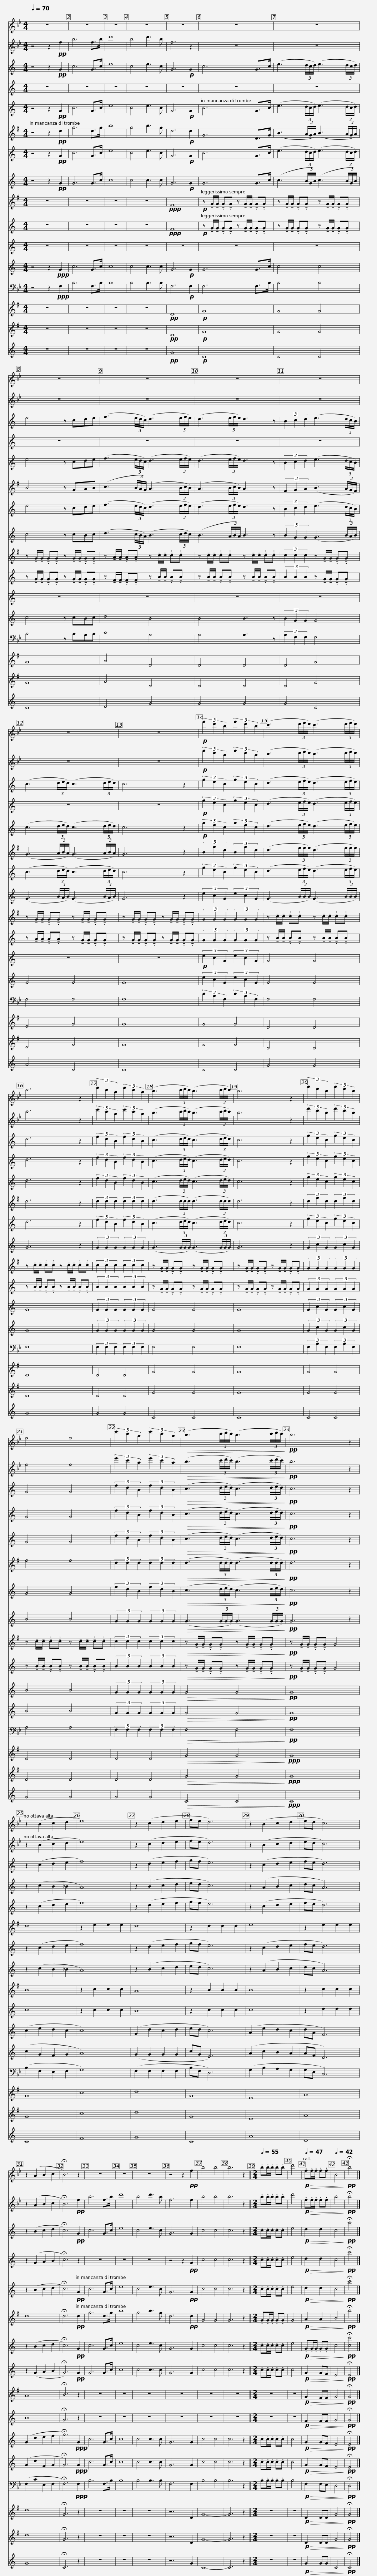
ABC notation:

X:1
%%score 1 2 3 4 5 6 7 8 9 10 11 12 13 14 15 16
L:1/8
Q:1/4=70
M:4/4
I:linebreak $
K:Bb
V:1 treble transpose=12
V:2 treble
V:3 treble transpose=-2
V:4 treble transpose=-2
V:5 treble transpose=-2
V:6 treble transpose=-9
V:7 treble transpose=-2
V:8 treble transpose=-2
V:9 treble transpose=-9
V:10 treble transpose=-14
V:11 treble transpose=-14
V:12 treble transpose=-14
V:13 bass
V:14 treble transpose=-21
V:15 treble transpose=-21
V:16 treble transpose=-26
V:1
 z8 | z8 | z8 | z8 | z8 | %5
 z8 | z8 |$ z8 | z8 | z8 | %10
 z8 | z8 |$ z8 |!p! (3f'2 d'2 b2 (3f'2 d'2 b2 | (c'3 (3d'/e'/d'/) (c'3 (3d'/e'/d'/) | %15
 c'6 z2 | (3e'2 c'2 a2 (3e'2 c'2 a2 |$ (b3 (3c'/d'/c'/) (b3 (3c'/d'/c'/) | b6 z2 | (3f'2 d'2 b2 (3f'2 d'2 b2 | %20
 f4 f4 | (3e'2 c'2 a2 (3e'2 c'2 a2 |$!>(! (b3 (3c'/d'/c'/) (b3 (3c'/d'/c'/)!>)! |!pp! b6 z2 | z2 (B2 c2 d2 | %25
 e8) | z2 (c2 d2 e2 | fe d6) | z2 (B2 c2 d2 | ed c6) | %30
 z2 (A2 B2 c2 |$ !fermata!B6) z2 | z8 | z8 | z8 | %35
 z4 z2!pp! f2 | b4 b4 | b6 z2 ||[M:2/4][Q:1/4=55] .b.b/.b/ .b.b | d'4 | %40
!p![Q:1/4=47]!>(! .f.f/.f/ .f.f |[Q:1/4=42] B4!>)! |!pp! !fermata!b4 |] %43
V:2
 z4 z2!pp! f2 | b6 f>b | d'8 | b4 d'3 b | f6 z2 | %5
 z8 | z8 |$ z8 | z8 | z8 | %10
 z8 | z8 |$ z8 |!p! (3f'2 d'2 b2 (3f'2 d'2 b2 | (c'3 (3d'/e'/d'/) (c'3 (3d'/e'/d'/) | %15
 c'6 z2 | (3e'2 c'2 a2 (3e'2 c'2 a2 |$ (b3 (3c'/d'/c'/) (b3 (3c'/d'/c'/) | b6 z2 | (3f'2 d'2 b2 (3f'2 d'2 b2 | %20
 f4 f4 | (3e'2 c'2 a2 (3e'2 c'2 a2 |$!>(! (b3 (3c'/d'/c'/) (b3 (3c'/d'/c'/)!>)! |!pp! b6 z2 | z2 (B2 c2 d2 | %25
 e8) | z2 (c2 d2 e2 | fe d6) | z2 (B2 c2 d2 | ed c6) | %30
 z2 (A2 B2 c2 |$ !fermata!B6)!pp! f2 | b6 f>b | d'8 | b4 d'3 b | %35
 f6 f2 | b4 b4 | b6 z2 ||[M:2/4] .b.b/.b/ .b.b | d'4 | %40
!p!!>(! .f.f/.f/ .f.f | b4!>)! |!pp! !fermata!b4 |] %43
V:3
[K:C] z4 z2!pp! G2 | c6 G>c | e8 | c4 e3 c | G6!p! G2 | %5
 c6 G>c | (e3 (3d/c/d/) (e3 (3d/c/d/) |$ e4 z cde | (f3 (3e/d/c/) (d3 (3e/f/e/) | (d3 (3e/f/e/) d3 z | %10
 (3B2 c2 d2 (e3 (3d/c/B/) | (c3 (3d/e/d/) (c3 (3d/e/d/) |$ c6 z2 | (3g2 e2 c2 (3g2 e2 c2 | (d3 (3e/f/e/) (d3 (3e/f/e/) | %15
 d6 z2 | (3f2 d2 B2 (3f2 d2 B2 |$ (c3 (3d/e/d/) (c3 (3d/e/d/) | c6 z2 | (3g2 e2 c2 (3g2 e2 c2 | %20
 G4 G4 | (3f2 d2 B2 (3f2 d2 B2 |$!>(! (c3 (3d/e/d/) (c3 (3d/e/d/)!>)! |!pp! c6 z2 | z2 (c2 d2 e2 | %25
 f8) | z2 (d2 e2 f2 | gf e6) | z2 (c2 d2 e2 | fe d6) | %30
 z2 (B2 c2 d2 |$ !fermata!c6)!pp! G2 | c6 G>c | e8 | c4 e3 c | %35
 G6 G2 | c4 c4 | c6 z2 ||[M:2/4] .c.c/.c/ .c.c | e4 | %40
!p!!>(! d2 d2 | c4!>)! |!pp! !fermata!c'4 |] %43
V:4
[K:C] z8 | z8 | z8 | z8 | z8 | %5
 z8 | z8 |$ z8 | z8 | z8 | %10
 z8 | z8 |$ z8 |!p! (3g2 e2 c2 (3g2 e2 c2 | (d3 (3e/f/e/) (d3 (3e/f/e/) | %15
 d6 z2 | (3f2 d2 B2 (3f2 d2 B2 |$ (c3 (3d/e/d/) (c3 (3d/e/d/) | c6 z2 | (3g2 e2 c2 (3g2 e2 c2 | %20
 G4 G4 | (3f2 d2 B2 (3f2 d2 B2 |$!>(! (c3 (3d/e/d/) (c3 (3d/e/d/)!>)! |!pp! c6 z2 | z2 (c2 B2 _B2 | %25
 A8) | z2 (B2 c2 d2 | ed c6) | z2 (A2 B2 c2 | dc A6) | %30
 z2 (G2 A2 B2 |$ !fermata!c6) z2 | z8 | z8 | z8 | %35
 z4 z2!pp! G2 | c4 c4 | c6 z2 ||[M:2/4] .c.c/.c/ .c.c | e4 | %40
!p!!>(! d2 d2 | c4!>)! |!pp! !fermata!c'4 |] %43
V:5
[K:C] z4 z2!pp! G2 | c6 G>c | e8 | c4 e3 c | G6!p! G2 | %5
 c6 G>c | (e3 (3d/c/d/) (e3 (3d/c/d/) |$ e4 z cde | (f3 (3e/d/c/) (d3 (3e/f/e/) | (d3 (3e/f/e/) d3 z | %10
 (3B2 c2 d2 (e3 (3d/c/B/) | (c3 (3d/e/d/) (c3 (3d/e/d/) |$ c6 z2 |!p! (3g2 e2 c2 (3g2 e2 c2 | (d3 (3e/f/e/) (d3 (3e/f/e/) | %15
 d6 z2 | (3f2 d2 B2 (3f2 d2 B2 |$ (c3 (3d/e/d/) (c3 (3d/e/d/) | c6 z2 | (3g2 e2 c2 (3g2 e2 c2 | %20
 G4 G4 | (3f2 d2 B2 (3f2 d2 B2 |$!>(! (c3 (3d/e/d/) (c3 (3d/e/d/)!>)! |!pp! c6 z2 | z2 (c2 d2 e2 | %25
 f8) | z2 (d2 e2 f2 | gf e6) | z2 (c2 d2 e2 | fe d6) | %30
 z2 (B2 c2 d2 |$ !fermata!c6)!pp! G2 | c6 G>c | e8 | c4 e3 c | %35
 G6!pp! G2 | c4 c4 | c6 z2 ||[M:2/4] .c.c/.c/ .c.c | e4 | %40
!p!!>(! d2 d2 | c4!>)! |!pp! !fermata!c'4 |] %43
V:6
[K:G] z4 z2!pp! d2 | g6 d>g | b8 | g4 b3 g | d6!p! d2 | %5
 G6 D>G | (B3 (3A/G/A/) (B3 (3A/G/A/) |$ B4 z GAB | (c3 (3B/A/G/) (A3 (3B/c/B/) | (A3 (3B/c/B/) A3 z | %10
 (3F2 G2 A2 (B3 (3A/G/F/) | (G3 (3A/B/A/) (G3 (3A/B/A/) |$ G6 z2 | (3B2 g2 d2 (3B2 g2 d2 | (d3 (3f/f/f/) (d3 (3f/f/f/) | %15
 d6 z2 | (3d2 d2 d2 (3d2 d2 d2 |$ (d3 (3d/d/d/) (d3 (3d/d/d/) | d6 z2 | (3d2 g2 d2 (3d2 g2 d2 | %20
 f4 f4 | (3d2 d2 d2 (3d2 d2 d2 |$!>(! (d3 (3d/d/d/) (d3 (3d/d/d/)!>)! |!pp! d6 z2 | d8 | %25
 z2 e2 e2 e2 | d8 | z2 d2 d2 d2 | e8 | z2 e2 e2 e2 | %30
 d8 |$ !fermata!d6!pp! d2 | g6 d>g | b8 | g4 b3 g | %35
 d6!pp! d2 | G4 G4 | G6 z2 ||[M:2/4] .G.G/.G/ .G.G | G4 | %40
!p!!>(! A2 A2 | B4!>)! |!pp! !fermata!b4 |] %43
V:7
[K:C] z4 z2!pp! G2 | c6 G>c | e8 | c4 e3 c | G6!p! G2 | %5
 c6 G>c | (e3 (3d/c/d/) (e3 (3d/c/d/) |$ e4 z cde | (f3 (3e/d/c/) (d3 (3e/f/e/) | (d3 (3e/f/e/) d3 z | %10
 (3B2 c2 d2 (e3 (3d/c/B/) | (c3 (3d/e/d/) (c3 (3d/e/d/) |$ c6 z2 | (3g2 e2 c2 (3g2 e2 c2 | (d3 (3e/f/e/) (d3 (3e/f/e/) | %15
 d6 z2 | (3f2 d2 B2 (3f2 d2 B2 |$ (c3 (3d/e/d/) (c3 (3d/e/d/) | c6 z2 | (3g2 e2 c2 (3g2 e2 c2 | %20
 G4 G4 | (3f2 d2 B2 (3f2 d2 B2 |$!>(! (c3 (3d/e/d/) (c3 (3d/e/d/)!>)! |!pp! c6 z2 | z2 (c2 d2 e2 | %25
 f8) | z2 (d2 e2 f2 | gf e6) | z2 (c2 d2 e2 | fe d6) | %30
 z2 (B2 c2 d2 |$ !fermata!c6)!pp! G2 | c6 G>c | e8 | c4 e3 c | %35
 G6 G2 | c4 c4 | c6 z2 ||[M:2/4] .c.c/.c/ .c.c | e4 | %40
!p!!>(! .G.G/.G/ .G.G | c4!>)! |!pp! !fermata![cc']4 |] %43
V:8
[K:C] z4 z2!pp! G2 | G6 G>c | c8 | c4 c3 c | G6!p! G2 | %5
 G6 G>c | (c3 (3B/G/B/) (c3 (3B/G/B/) |$ c4 z cBc | (d3 (3c/B/A/) (B3 (3c/d/c/) | (B3 (3A/B/A/) B3 z | %10
 (3B2 G2 G2 (G3 (3B/A/B/) | (G3 (3B/A/B/) (G3 (3B/A/B/) |$ G6 z2 | (3e2 c2 G2 (3e2 c2 G2 | (G3 (3B/B/B/) (G3 (3B/B/B/) | %15
 G6 z2 | (3G2 G2 G2 (3G2 G2 G2 |$ (G3 (3G/G/G/) (G3 (3G/G/G/) | G6 z2 | (3G2 c2 G2 (3G2 c2 G2 | %20
 B4 B4 | (3G2 G2 G2 (3G2 G2 G2 |$!>(! (G3 (3G/G/G/) (G3 (3G/G/G/)!>)! |!pp! G6 z2 | z2 (c2 B2 _B2 | %25
 A8) | z2 (B2 c2 d2 | ed c6) | z2 (A2 B2 c2 | dc A6) | %30
 z2 (G2 A2 B2 |$ !fermata!G6)!pp! G2 | G6 G>c | c8 | c4 c3 c | %35
 G6 G2 | c4 c4 | c6 z2 ||[M:2/4] .c.c/.c/ .c.c | c4 | %40
!p!!>(! G2 GF | E4!>)! |!pp! !fermata!E4 |] %43
V:9
[K:G] z8 | z8 | z8 | z8 |!ppp! F8 | %5
!p! z !tenuto!G/!tenuto!G/ !tenuto!.G!tenuto!.G z !tenuto!G/!tenuto!G/ !tenuto!.G!tenuto!.G | z !tenuto!G/!tenuto!G/ !tenuto!.G!tenuto!.G z !tenuto!G/!tenuto!G/ !tenuto!.G!tenuto!.G |$ z !tenuto!G/!tenuto!G/ !tenuto!.G!tenuto!.G z !tenuto!G/!tenuto!G/ !tenuto!.G!tenuto!.G | z !tenuto!A/!tenuto!A/ !tenuto!.A!tenuto!.A z !tenuto!c/!tenuto!c/ !tenuto!.c!tenuto!.c | z !tenuto!c/!tenuto!c/ !tenuto!.c!tenuto!.c z !tenuto!c/!tenuto!c/ !tenuto!.c!tenuto!.c | %10
 (3c2 c2 c2 z !tenuto!G/!tenuto!G/ !tenuto!.G!tenuto!.G | z !tenuto!G/!tenuto!G/ !tenuto!.G!tenuto!.G z !tenuto!G/!tenuto!G/ !tenuto!.G!tenuto!.G |$ z !tenuto!G/!tenuto!G/ !tenuto!.G!tenuto!.G z !tenuto!G/!tenuto!G/ !tenuto!.G!tenuto!.G | (3G2 G2 G2 (3G2 G2 G2 | z !tenuto!c/!tenuto!c/ !tenuto!.c!tenuto!.c z !tenuto!c/!tenuto!c/ !tenuto!.c!tenuto!.c | %15
 z !tenuto!c/!tenuto!c/ !tenuto!.c!tenuto!.c z !tenuto!c/!tenuto!c/ !tenuto!.c!tenuto!.c | (3c2 c2 c2 (3c2 c2 c2 |$ z !tenuto!G/!tenuto!G/ !tenuto!.G!tenuto!.G z !tenuto!G/!tenuto!G/ !tenuto!.G!tenuto!.G | z !tenuto!G/!tenuto!G/ !tenuto!.G!tenuto!.G z !tenuto!G/!tenuto!G/ !tenuto!.G!tenuto!.G | (3G2 G2 G2 (3G2 G2 G2 | %20
 z !tenuto!c/!tenuto!c/ !tenuto!.c!tenuto!.c z !tenuto!c/!tenuto!c/ !tenuto!.c!tenuto!.c | (3c2 c2 c2 (3c2 c2 c2 |$!>(! z !tenuto!G/!tenuto!G/ !tenuto!.G!tenuto!.G z !tenuto!G/!tenuto!G/ !tenuto!.G!tenuto!.G!>)! |!pp! z !tenuto!G/!tenuto!G/ !tenuto!.G!tenuto!.G G4 | B8 | %25
 z2 c2 c2 c2 | A8 | z2 B2 B2 B2 | B8 | z2 c2 c2 c2 | %30
 A8 |$ !fermata!B6 z2 | z8 | z8 | z8 | %35
 z8 | z8 | z8 ||[M:2/4] z4 | z4 | %40
!p!!>(! G2 FF | G4!>)! |!pp! !fermata!G4 |] %43
V:10
[K:C] z8 | z8 | z8 | z8 |!ppp! F8 | %5
!p! z !tenuto!G/!tenuto!G/ !tenuto!.G!tenuto!.G z !tenuto!G/!tenuto!G/ !tenuto!.G!tenuto!.G | z !tenuto!G/!tenuto!G/ !tenuto!.G!tenuto!.G z !tenuto!G/!tenuto!G/ !tenuto!.G!tenuto!.G |$ z !tenuto!G/!tenuto!G/ !tenuto!.G!tenuto!.G z !tenuto!G/!tenuto!G/ !tenuto!.G!tenuto!.G | z !tenuto!F/!tenuto!F/ !tenuto!.F!tenuto!.F z !tenuto!B/!tenuto!B/ !tenuto!.B!tenuto!.B | z !tenuto!B/!tenuto!B/ !tenuto!.B!tenuto!.B z !tenuto!B/!tenuto!B/ !tenuto!.B!tenuto!.B | %10
 (3B2 B2 B2 z !tenuto!G/!tenuto!G/ !tenuto!.G!tenuto!.G | z !tenuto!A/!tenuto!A/ !tenuto!.A!tenuto!.A z !tenuto!G/!tenuto!G/ !tenuto!.G!tenuto!.G |$ z !tenuto!G/!tenuto!G/ !tenuto!.G!tenuto!.G z !tenuto!G/!tenuto!G/ !tenuto!.G!tenuto!.G | (3G2 G2 G2 (3G2 G2 G2 | z !tenuto!B/!tenuto!B/ !tenuto!.B!tenuto!.B z !tenuto!B/!tenuto!B/ !tenuto!.B!tenuto!.B | %15
 z !tenuto!B/!tenuto!B/ !tenuto!.B!tenuto!.B z !tenuto!B/!tenuto!B/ !tenuto!.B!tenuto!.B | (3B2 B2 B2 (3B2 B2 B2 |$ z !tenuto!G/!tenuto!G/ !tenuto!.G!tenuto!.G z !tenuto!G/!tenuto!G/ !tenuto!.G!tenuto!.G | z !tenuto!G/!tenuto!G/ !tenuto!.G!tenuto!.G z !tenuto!G/!tenuto!G/ !tenuto!.G!tenuto!.G | (3G2 G2 G2 (3G2 G2 G2 | %20
 z !tenuto!B/!tenuto!B/ !tenuto!.B!tenuto!.B z !tenuto!B/!tenuto!B/ !tenuto!.B!tenuto!.B | (3B2 B2 B2 (3B2 B2 B2 |$!>(! z !tenuto!G/!tenuto!G/ !tenuto!.G!tenuto!.G z !tenuto!G/!tenuto!G/ !tenuto!.G!tenuto!.G!>)! |!pp! z !tenuto!G/!tenuto!G/ !tenuto!.G!tenuto!.G G4 | c8 | %25
 z2 c2 c2 c2 | B8 | z2 c2 c2 c2 | c8 | z2 d2 d2 d2 | %30
 B8 |$ !fermata!G6 z2 | z8 | z8 | z8 | %35
 z8 | z8 | z8 ||[M:2/4] z4 | z4 | %40
!p!!>(! F2 FF | G4!>)! |!pp! !fermata!G4 |] %43
V:11
[K:C] z8 | z8 | z8 | z8 | z8 | %5
 z8 | z8 |$ z8 | z8 | z8 | %10
 z8 | z8 |$ z8 |!p! (3e2 c2 G2 (3e2 c2 G2 | G4 G4 | %15
 G8 | (3G2 G2 G2 (3G2 G2 G2 |$ G4 G4 | G8 | (3G2 c2 G2 (3G2 c2 G2 | %20
 B4 B4 | (3G2 G2 G2 (3G2 G2 G2 |$!>(! G4 G4!>)! |!pp! G8 | (c2 e2 d2 c2 | %25
 c8) | (G2 d2 c2 d2 | ed c6) | (A2 e2 d2 c2 | dA F6) | %30
 (G2 d2 e2 f2 |$ !fermata!g6)!ppp! G2 | c6 G>c | c8 | c4 c3 c | %35
 G6 G2 | c4 c4 | c6 z2 ||[M:2/4] .c.c/.c/ .c.c | c4 | %40
!p!!>(! G2 GF | E4!>)! |!pp! !fermata!E4 |] %43
V:12
[K:C] z4 z2!ppp! G2 | c6 G>c | c8 | c4 c3 c | G6!p! G2 | %5
 G6 G>c | c4 c4 |$ c4 z cBc | d4 B4 | B4 B3 z | %10
 (3B2 G2 G2 G4 | G4 G4 |$ G8 | (3e2 c2 G2 (3e2 c2 G2 | G4 G4 | %15
 G8 | (3G2 G2 G2 (3G2 G2 G2 |$ G4 G4 | G8 | (3G2 c2 G2 (3G2 c2 G2 | %20
 B4 B4 | (3G2 G2 G2 (3G2 G2 G2 |$!>(! G4 G4!>)! |!pp! G8 | (c2 G2 F2 G2 | %25
 A8) | (G2 G2 G2 G2 | cG E6) | (A2 c2 B2 A2 | AF D6) | %30
 (G2 d2 F2 G2 |$ !fermata!G6)!ppp! G2 | c6 G>c | c8 | c4 c3 c | %35
 G6 G2 | c4 c4 | c6 z2 ||[M:2/4] .c.c/.c/ .c.c | c4 | %40
!p!!>(! G2 GF | E4!>)! |!pp! !fermata!E4 |] %43
V:13
 z4 z2!ppp! F,2 | B,6 F,>B, | B,8 | B,4 B,3 B, | F,6!p! F,2 | %5
 F,6 F,>B, | B,4 B,4 |$ B,4 z B,A,B, | C4 A,4 | A,4 A,3 z | %10
 (3A,2 F,2 F,2 F,4 | F,4 F,4 |$ F,8 | (3D2 B,2 F,2 (3D2 B,2 F,2 | F,4 F,4 | %15
 F,8 | (3F,2 F,2 F,2 (3F,2 F,2 F,2 |$ F,4 F,4 | F,8 | (3F,2 B,2 F,2 (3F,2 B,2 F,2 | %20
 A,4 A,4 | (3F,2 F,2 F,2 (3F,2 F,2 F,2 |$!>(! F,4 F,4!>)! |!pp! F,8 | (B,2 F,2 E,2 F,2 | %25
 G,8) | (F,2 F,2 F,2 F,2 | B,F, D,6) | (G,2 B,2 A,2 G,2 | G,E, C,6) | %30
 (F,2 C2 E,2 F,2 |$ !fermata!F,6)!ppp! F,2 | B,6 F,>B, | B,8 | B,4 B,3 B, | %35
 F,6 F,2 | B,4 B,4 | B,6 z2 ||[M:2/4] .B,.B,/.B,/ .B,.B, | B,4 | %40
!p!!>(! F,2 F,E, | D,4!>)! |!pp! !fermata!D,4 |] %43
V:14
[K:G] z8 | z8 | z8 | z8 |!pp! D8 | %5
!p! G8 | G4 G4 |$ G8 | A4 D4 | D4 D4 | %10
 D4 G4 | E4 G4 |$ G8 | G4 G4 | D4 D4 | %15
 D8 | D4 D4 |$ G4 G4 | G8 | G4 G4 | %20
 D4 D4 | D4 D4 |$!>(! G4 G4!>)! |!ppp! G8 | G8 | %25
 c8 | d8 | G8 | E8 | A8 | %30
 d8 |$ !fermata!G6 z2 | z8 | z8 | z8 | %35
 z6 D2 | G8- | G6 z2 ||[M:2/4] z4 | z4 | %40
!p!!>(! D2 DD | G4!>)! |!pp! !fermata!G4 |] %43
V:15
[K:G] z8 | z8 | z8 | z8 |!pp! D8 | %5
!p! G8 | G4 G4 |$ G8 | A4 D4 | D4 D4 | %10
 D4 G4 | E4 G4 |$ G8 | G4 G4 | D4 D4 | %15
 D8 | D4 D4 |$ G4 G4 | G8 | G4 G4 | %20
 D4 D4 | D4 D4 |$!>(! G4 G4!>)! |!ppp! G8 | G8 | %25
 c8 | d8 | G8 | E8 | A8 | %30
 d8 |$ !fermata!G6 z2 | z8 | z8 | z8 | %35
 z6 D2 | G8- | G6 z2 ||[M:2/4] z4 | z4 | %40
!p!!>(! D2 DD | G4!>)! |!pp! !fermata!G4 |] %43
V:16
[K:C] z8 | z8 | z8 | z8 |!pp! G8 | %5
!p! C8 | C4 C4 |$ C8 | D4 G4 | G4 G4 | %10
 G4 C4 | A4 C4 |$ C8 | C4 C4 | G4 G4 | %15
 G8 | G4 G4 |$ C4 C4 | C8 | C4 C4 | %20
 G4 G4 | G4 G4 |$!>(! C4 C4!>)! |!ppp! C8 | C8 | %25
 F8 | G8 | C8 | A8 | D8 | %30
 G8 |$ !fermata!C6 z2 | z8 | z8 | z8 | %35
 z6 G2 | C8- | C6 z2 ||[M:2/4] z4 | z4 | %40
!p!!>(! G2 GG | C4!>)! |!pp! !fermata!C4 |] %43
